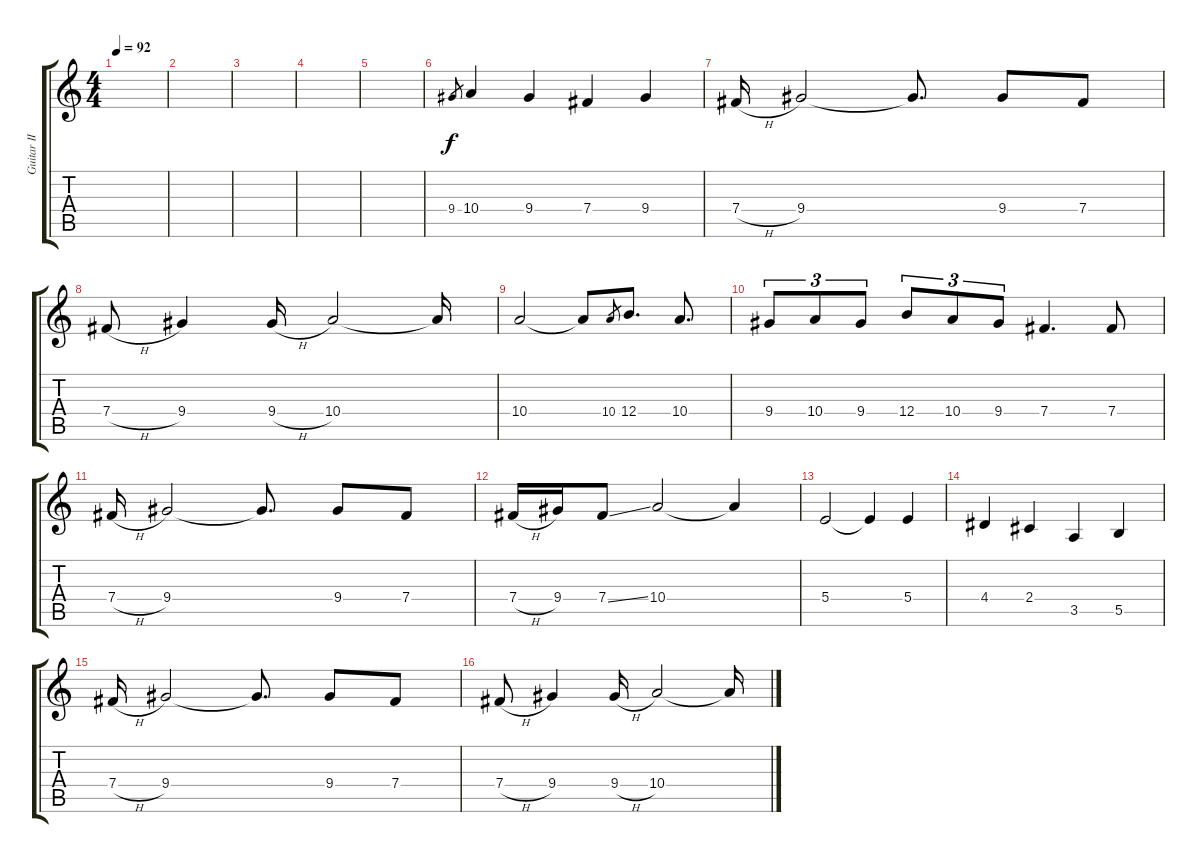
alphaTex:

\track ("Guitar II" "Guitar II") {instrument distortionguitar}
\staff {score tabs}
\tuning (Db4 Ab3 E3 B2 Gb2 Db2) {hide}
\ts (4 4)
\tempo 92
\clef g2
\ks c
|
|
|
|
|
9.4.8{gr} 10.4.4 9.4.4 7.4.4 9.4.4 |
7.4{h}.16{balance 16} 9.4.2 9.4{t}.8{d} 9.4.8 7.4.8 |
7.4{h}.8 9.4.4 9.4{h}.16 10.4.2 10.4{t}.16 |
10.4.2 10.4{t}.8 10.4.8{gr} 12.4.8{d} 10.4.8{d} |
9.4.8{tu (3 2)} 10.4.8{tu (3 2)} 9.4.8{tu (3 2)} 12.4.8{tu (3 2)} 10.4.8{tu (3 2)} 9.4.8{tu (3 2)} 7.4.4{d} 7.4.8 |
7.4{h}.16 9.4.2 9.4{t}.8{d} 9.4.8 7.4.8 |
7.4{h}.16 9.4.16 7.4{ss}.8 10.4.2 10.4{t}.4 |
5.4.2 5.4{t}.4 5.4.4 |
4.4.4 2.4.4 3.5.4 5.5.4 |
7.4{h}.16{balance 16} 9.4.2 9.4{t}.8{d} 9.4.8 7.4.8 |
7.4{h}.8 9.4.4 9.4{h}.16 10.4.2 10.4{t}.16
